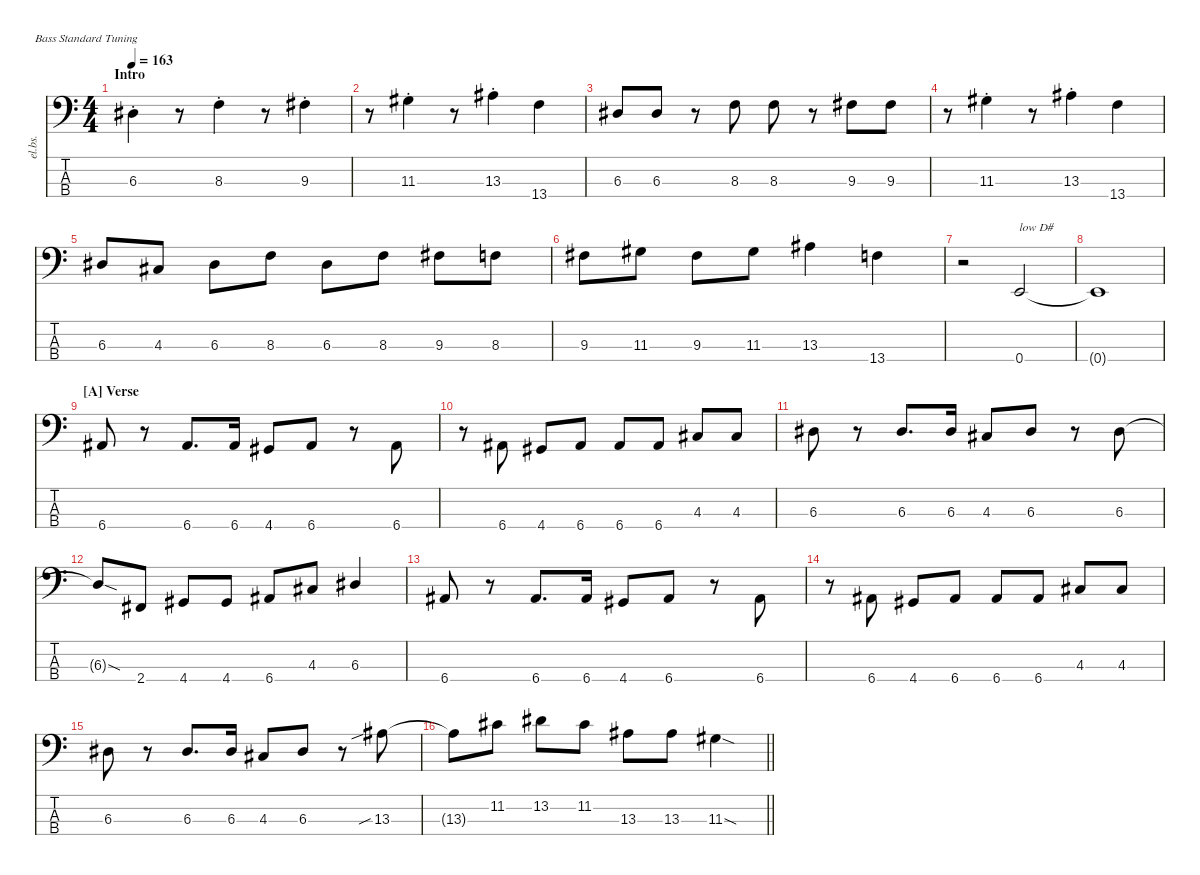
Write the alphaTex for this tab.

\defaultSystemsLayout 4
\hideDynamics
\bracketExtendMode nobrackets
\track ("Electric Bass" "el.bs.") {mute instrument electricbassfinger}
\staff {score tabs}
\tuning (G2 D2 A1 E1)
\ts (4 4)
\section ("" "Intro")
\tempo 163
\clef f4
\ks c
6.3{st acc #}.4{dy mf instrument electricbassfinger beam Down} r.8{beam Down} 8.3{st}.4{beam Down} r.8{beam Down} 9.3{st acc #}.4{beam Down} |
r.8{beam Down} 11.3{st acc #}.4{beam Down} r.8{beam Down} 13.3{st acc #}.4{beam Down} 13.4.4{beam Down} |
6.3{acc #}.8{beam Up} 6.3{acc #}.8{beam Up} r.8{beam Down} 8.3.8{beam Down} 8.3.8{beam Down} r.8{beam Down} 9.3{acc #}.8{beam Down} 9.3{acc #}.8{beam Down} |
r.8{beam Down} 11.3{st acc #}.4{beam Down} r.8{beam Down} 13.3{st acc #}.4{beam Down} 13.4.4{beam Down} |
6.3{acc #}.8{beam Up} 4.3{acc #}.8{beam Up} 6.3{acc #}.8{beam Down} 8.3.8{beam Down} 6.3{acc #}.8{beam Down} 8.3.8{beam Down} 9.3{acc #}.8{beam Down} 8.3.8{beam Down} |
9.3{acc #}.8{beam Down} 11.3{acc #}.8{beam Down} 9.3{acc #}.8{beam Down} 11.3{acc #}.8{beam Down} 13.3{acc #}.4{beam Down} 13.4.4{beam Down} |
r.2{beam Down} 0.4.2{txt "low D#" beam Up} |
0.4{t}.1{beam Up} |
\section ("A" "Verse")
6.4{acc #}.8{beam Up} r.8{beam Down} 6.4{acc #}.8{d beam Up} 6.4{acc #}.16{beam Up} 4.4{acc #}.8{beam Up} 6.4{acc #}.8{beam Up} r.8{beam Down} 6.4{acc #}.8{beam Up} |
r.8{beam Down} 6.4{acc #}.8{beam Up} 4.4{acc #}.8{beam Up} 6.4{acc #}.8{beam Up} 6.4{acc #}.8{beam Up} 6.4{acc #}.8{beam Up} 4.3{acc #}.8{beam Up} 4.3{acc #}.8{beam Up} |
6.3{acc #}.8{beam Down} r.8{beam Down} 6.3{acc #}.8{d beam Up} 6.3{acc #}.16{beam Up} 4.3{acc #}.8{beam Up} 6.3{acc #}.8{beam Up} r.8{beam Down} 6.3{acc #}.8{beam Down} |
6.3{sod t acc #}.8{beam Up} 2.4{acc #}.8{beam Up} 4.4{acc #}.8{beam Up} 4.4{acc #}.8{beam Up} 6.4{acc #}.8{beam Up} 4.3{acc #}.8{beam Up} 6.3{acc #}.4{beam Up} |
6.4{acc #}.8{beam Up} r.8{beam Down} 6.4{acc #}.8{d beam Up} 6.4{acc #}.16{beam Up} 4.4{acc #}.8{beam Up} 6.4{acc #}.8{beam Up} r.8{beam Down} 6.4{acc #}.8{beam Up} |
r.8{beam Down} 6.4{acc #}.8{beam Up} 4.4{acc #}.8{beam Up} 6.4{acc #}.8{beam Up} 6.4{acc #}.8{beam Up} 6.4{acc #}.8{beam Up} 4.3{acc #}.8{beam Up} 4.3{acc #}.8{beam Up} |
6.3{acc #}.8{beam Down} r.8{beam Down} 6.3{acc #}.8{d beam Up} 6.3{acc #}.16{beam Up} 4.3{acc #}.8{beam Up} 6.3{acc #}.8{beam Up} r.8{beam Down} 13.3{sib acc #}.8{beam Down} |
\barLineRight lightlight
13.3{t acc #}.8{beam Down} 11.2{acc #}.8{beam Down} 13.2{acc #}.8{beam Down} 11.2{acc #}.8{beam Down} 13.3{acc #}.8{beam Down} 13.3{acc #}.8{beam Down} 11.3{sod acc #}.4{beam Down}
